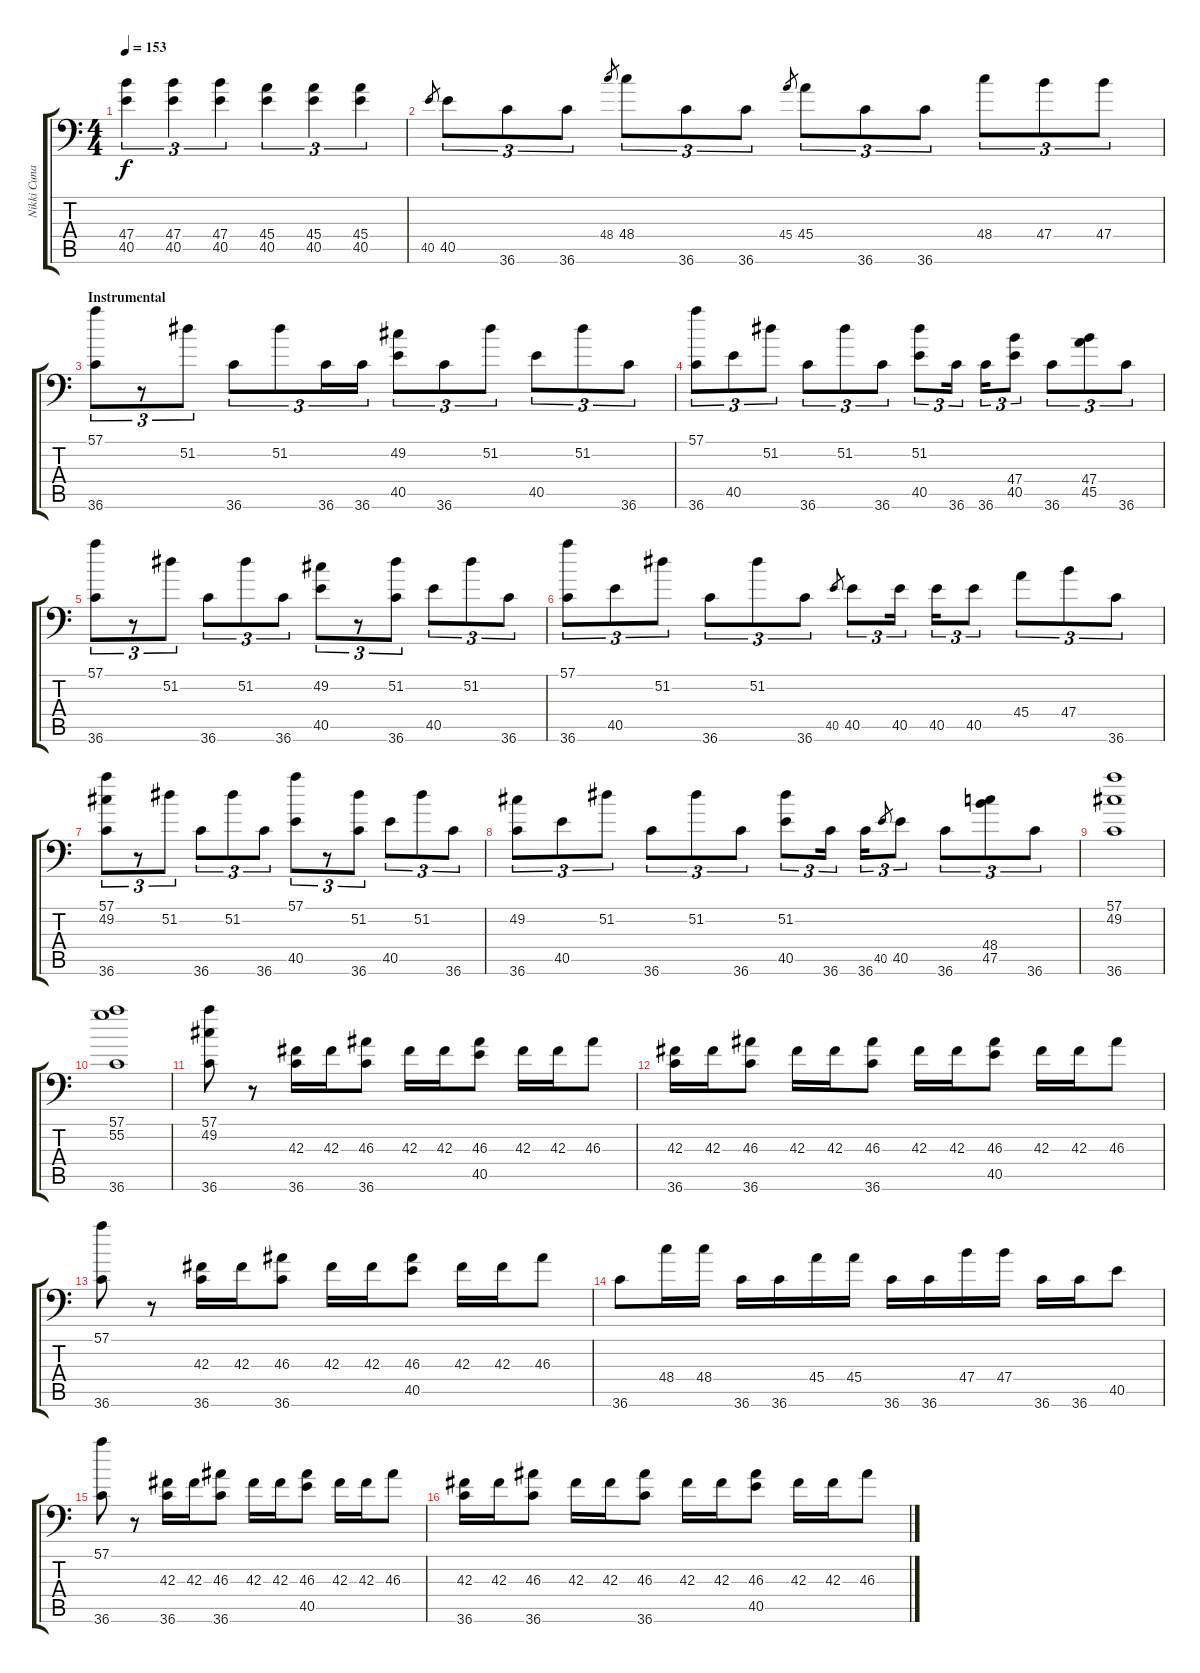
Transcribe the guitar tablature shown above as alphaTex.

\track ("Nikki Cuna" "Nikki Cuna") {instrument acousticgrandpiano}
\staff {score tabs}
\tuning (C-1 C-1 C-1 C-1 C-1 C-1) {hide}
\ts (4 4)
\tempo 153
\clef f4
\ks c
(47.4 40.5).4{tu (3 2) dy f} (47.4 40.5).4{tu (3 2)} (47.4 40.5).4{tu (3 2)} (45.4 40.5).4{tu (3 2)} (45.4 40.5).4{tu (3 2)} (45.4 40.5).4{tu (3 2)} |
40.5.8{gr} 40.5.8{tu (3 2)} 36.6.8{tu (3 2)} 36.6.8{tu (3 2)} 48.4.8{gr} 48.4.8{tu (3 2)} 36.6.8{tu (3 2)} 36.6.8{tu (3 2)} 45.4.8{gr} 45.4.8{tu (3 2)} 36.6.8{tu (3 2)} 36.6.8{tu (3 2)} 48.4.8{tu (3 2)} 47.4.8{tu (3 2)} 47.4.8{tu (3 2)} |
\section ("" "Instrumental")
(57.1 36.6).8{tu (3 2)} r.8{tu (3 2)} 51.2.8{tu (3 2)} 36.6.8{tu (3 2)} 51.2.8{tu (3 2)} 36.6.16{tu (3 2)} 36.6.16{tu (3 2)} (49.2 40.5).8{tu (3 2)} 36.6.8{tu (3 2)} 51.2.8{tu (3 2)} 40.5.8{tu (3 2)} 51.2.8{tu (3 2)} 36.6.8{tu (3 2)} |
(57.1 36.6).8{tu (3 2)} 40.5.8{tu (3 2)} 51.2.8{tu (3 2)} 36.6.8{tu (3 2)} 51.2.8{tu (3 2)} 36.6.8{tu (3 2)} (51.2 40.5).8{tu (3 2)} 36.6.16{tu (3 2)} 36.6.16{tu (3 2)} (47.4 40.5).8{tu (3 2)} 36.6.8{tu (3 2)} (47.4 45.5).8{tu (3 2)} 36.6.8{tu (3 2)} |
(57.1 36.6).8{tu (3 2)} r.8{tu (3 2)} 51.2.8{tu (3 2)} 36.6.8{tu (3 2)} 51.2.8{tu (3 2)} 36.6.8{tu (3 2)} (49.2 40.5).8{tu (3 2)} r.8{tu (3 2)} (51.2 36.6).8{tu (3 2)} 40.5.8{tu (3 2)} 51.2.8{tu (3 2)} 36.6.8{tu (3 2)} |
(57.1 36.6).8{tu (3 2)} 40.5.8{tu (3 2)} 51.2.8{tu (3 2)} 36.6.8{tu (3 2)} 51.2.8{tu (3 2)} 36.6.8{tu (3 2)} 40.5.8{gr} 40.5.8{tu (3 2)} 40.5.16{tu (3 2)} 40.5.16{tu (3 2)} 40.5.8{tu (3 2)} 45.4.8{tu (3 2)} 47.4.8{tu (3 2)} 36.6.8{tu (3 2)} |
(57.1 49.2 36.6).8{tu (3 2)} r.8{tu (3 2)} 51.2.8{tu (3 2)} 36.6.8{tu (3 2)} 51.2.8{tu (3 2)} 36.6.8{tu (3 2)} (57.1 40.5).8{tu (3 2)} r.8{tu (3 2)} (51.2 36.6).8{tu (3 2)} 40.5.8{tu (3 2)} 51.2.8{tu (3 2)} 36.6.8{tu (3 2)} |
(49.2 36.6).8{tu (3 2)} 40.5.8{tu (3 2)} 51.2.8{tu (3 2)} 36.6.8{tu (3 2)} 51.2.8{tu (3 2)} 36.6.8{tu (3 2)} (51.2 40.5).8{tu (3 2)} 36.6.16{tu (3 2)} 36.6.16{tu (3 2)} 40.5.8{gr} 40.5.8{tu (3 2)} 36.6.8{tu (3 2)} (48.4 47.5).8{tu (3 2)} 36.6.8{tu (3 2)} |
(57.1 49.2 36.6).1 |
(57.1 55.2 36.6).1 |
(57.1 49.2 36.6).8 r.8 (42.3 36.6).16 42.3.16 (46.3 36.6).8 42.3.16 42.3.16 (46.3 40.5).8 42.3.16 42.3.16 46.3.8 |
(42.3 36.6).16 42.3.16 (46.3 36.6).8 42.3.16 42.3.16 (46.3 36.6).8 42.3.16 42.3.16 (46.3 40.5).8 42.3.16 42.3.16 46.3.8 |
(57.1 36.6).8 r.8 (42.3 36.6).16 42.3.16 (46.3 36.6).8 42.3.16 42.3.16 (46.3 40.5).8 42.3.16 42.3.16 46.3.8 |
36.6.8 48.4.16 48.4.16 36.6.16 36.6.16 45.4.16 45.4.16 36.6.16 36.6.16 47.4.16 47.4.16 36.6.16 36.6.16 40.5.8 |
(57.1 36.6).8 r.8 (42.3 36.6).16 42.3.16 (46.3 36.6).8 42.3.16 42.3.16 (46.3 40.5).8 42.3.16 42.3.16 46.3.8 |
(42.3 36.6).16 42.3.16 (46.3 36.6).8 42.3.16 42.3.16 (46.3 36.6).8 42.3.16 42.3.16 (46.3 40.5).8 42.3.16 42.3.16 46.3.8
